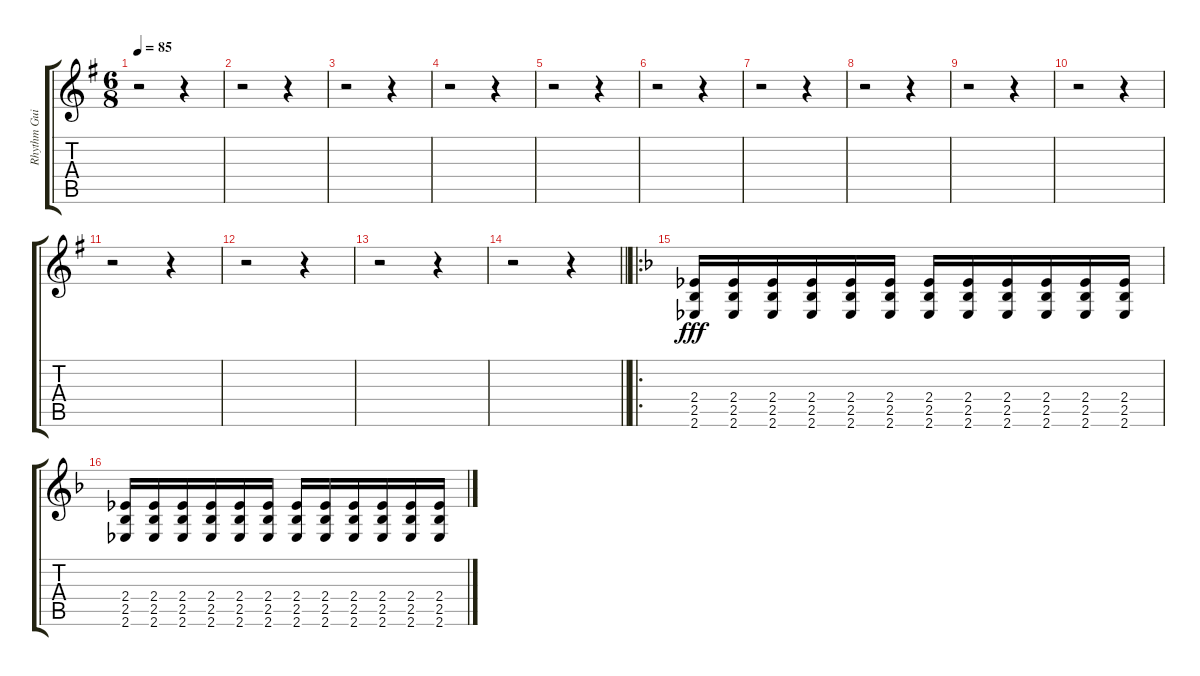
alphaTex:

\track ("Rhythm Guitar 1" "Rhythm Gui") {instrument distortionguitar}
\staff {score tabs}
\tuning (Eb4 Bb3 Gb3 Db3 Ab2 Db2) {hide}
\ts (6 8)
\tempo 85
\clef g2
\ks g
r.2{dy f} r.4 |
r.2 r.4 |
r.2 r.4 |
r.2 r.4 |
r.2 r.4 |
r.2 r.4 |
r.2 r.4 |
r.2 r.4 |
r.2 r.4 |
r.2 r.4 |
r.2 r.4 |
r.2 r.4 |
r.2 r.4 |
\barLineRight lightlight
r.2 r.4 |
\ro
\ks f
(2.4 2.5 2.6).16{dy fff} (2.4 2.5 2.6).16 (2.4 2.5 2.6).16 (2.4 2.5 2.6).16 (2.4 2.5 2.6).16 (2.4 2.5 2.6).16 (2.4 2.5 2.6).16 (2.4 2.5 2.6).16 (2.4 2.5 2.6).16 (2.4 2.5 2.6).16 (2.4 2.5 2.6).16 (2.4 2.5 2.6).16 |
(2.4 2.5 2.6).16 (2.4 2.5 2.6).16 (2.4 2.5 2.6).16 (2.4 2.5 2.6).16 (2.4 2.5 2.6).16 (2.4 2.5 2.6).16 (2.4 2.5 2.6).16 (2.4 2.5 2.6).16 (2.4 2.5 2.6).16 (2.4 2.5 2.6).16 (2.4 2.5 2.6).16 (2.4 2.5 2.6).16
